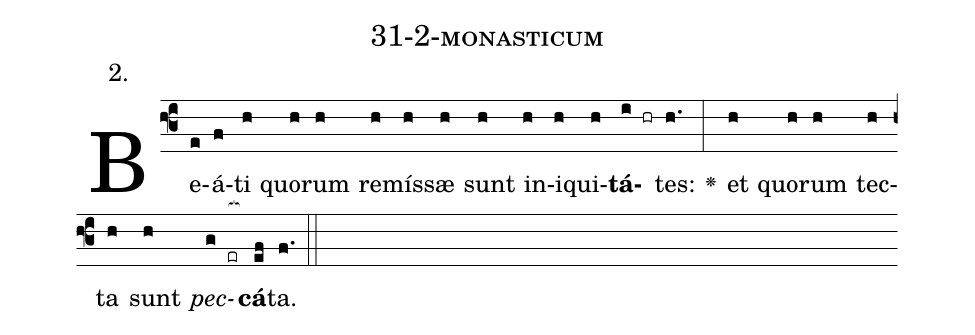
name: 31-2-monasticum;
annotation: 2.;
%%
(f3)Be(e)á(f)ti(h) quo(h)rum(h) re(h)mís(h)sæ(h) sunt(h) in(h)i(h)qui(h)<b>tá</b>(i hr)tes:(h.) <v>\greheightstar</v>(:) et(h) quo(h)rum(h) tec(h)ta(h) sunt(h) <i>pec</i>(g er[ocb:1{])<b>cá</b>(ef[ocb:0}])ta.(f.) (::)


%E(h) u(h) o(h) u(g) a(ef) e.(f.) (::)
